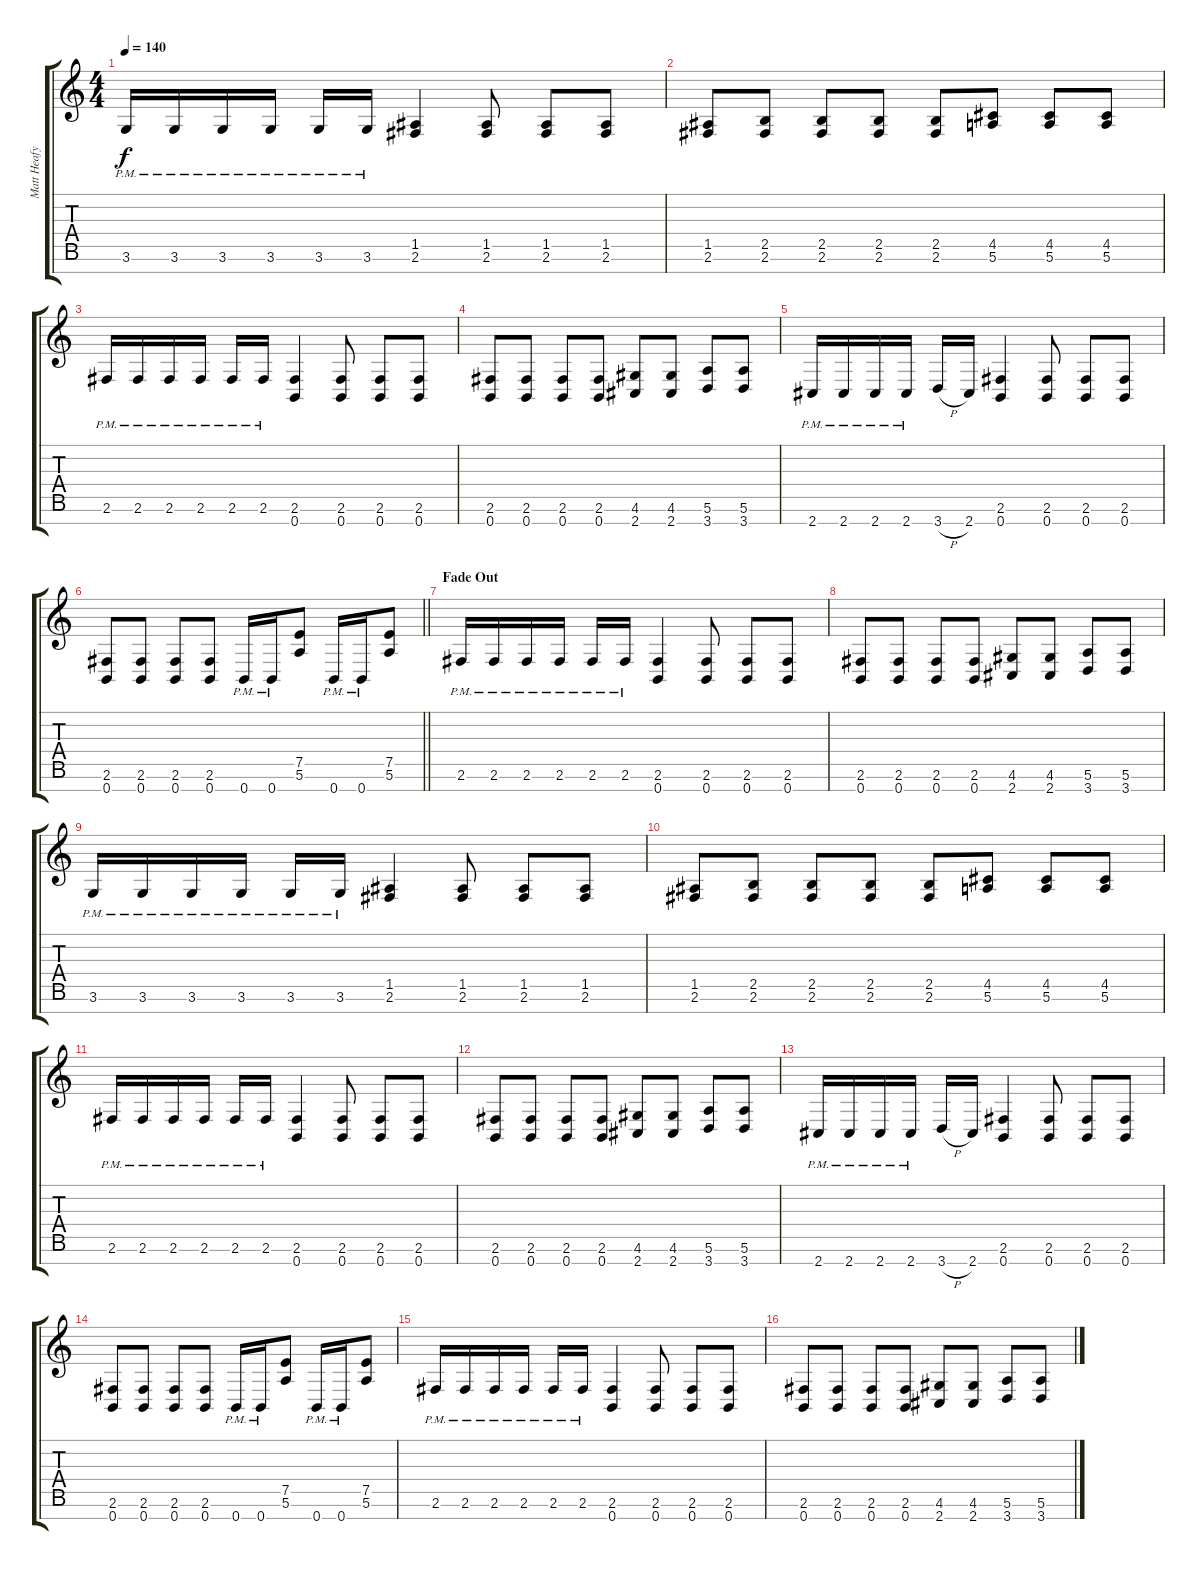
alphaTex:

\track ("Matt Heafy" "Matt Heafy") {instrument distortionguitar}
\staff {score tabs}
\tuning (E4 B3 G3 D3 A2 E2 B1) {hide}
\ts (4 4)
\tempo 140
\clef g2
\ks c
3.6{pm}.16{dy f} 3.6{pm}.16 3.6{pm}.16 3.6{pm}.16 3.6{pm}.16 3.6{pm}.16 (1.5 2.6).4 (1.5 2.6).8 (1.5 2.6).8 (1.5 2.6).8 |
(1.5 2.6).8 (2.5 2.6).8 (2.5 2.6).8 (2.5 2.6).8 (2.5 2.6).8 (4.5 5.6).8 (4.5 5.6).8 (4.5 5.6).8 |
2.6{pm}.16 2.6{pm}.16 2.6{pm}.16 2.6{pm}.16 2.6{pm}.16 2.6{pm}.16 (2.6 0.7).4 (2.6 0.7).8 (2.6 0.7).8 (2.6 0.7).8 |
(2.6 0.7).8 (2.6 0.7).8 (2.6 0.7).8 (2.6 0.7).8 (4.6 2.7).8 (4.6 2.7).8 (5.6 3.7).8 (5.6 3.7).8 |
2.7{pm}.16 2.7{pm}.16 2.7{pm}.16 2.7{pm}.16 3.7{h}.16 2.7.16 (2.6 0.7).4 (2.6 0.7).8 (2.6 0.7).8 (2.6 0.7).8 |
\barLineRight lightlight
(2.6 0.7).8 (2.6 0.7).8 (2.6 0.7).8 (2.6 0.7).8 0.7{pm}.16 0.7{pm}.16 (7.5 5.6).8 0.7{pm}.16 0.7{pm}.16 (7.5 5.6).8 |
\section ("" "Fade Out")
2.6{pm}.16 2.6{pm}.16 2.6{pm}.16 2.6{pm}.16 2.6{pm}.16 2.6{pm}.16 (2.6 0.7).4 (2.6 0.7).8 (2.6 0.7).8 (2.6 0.7).8 |
(2.6 0.7).8 (2.6 0.7).8 (2.6 0.7).8 (2.6 0.7).8 (4.6 2.7).8 (4.6 2.7).8 (5.6 3.7).8 (5.6 3.7).8 |
3.6{pm}.16 3.6{pm}.16 3.6{pm}.16 3.6{pm}.16 3.6{pm}.16 3.6{pm}.16 (1.5 2.6).4 (1.5 2.6).8 (1.5 2.6).8 (1.5 2.6).8 |
(1.5 2.6).8 (2.5 2.6).8 (2.5 2.6).8 (2.5 2.6).8 (2.5 2.6).8 (4.5 5.6).8 (4.5 5.6).8 (4.5 5.6).8 |
2.6{pm}.16 2.6{pm}.16 2.6{pm}.16 2.6{pm}.16 2.6{pm}.16 2.6{pm}.16 (2.6 0.7).4 (2.6 0.7).8 (2.6 0.7).8 (2.6 0.7).8 |
(2.6 0.7).8 (2.6 0.7).8 (2.6 0.7).8 (2.6 0.7).8 (4.6 2.7).8 (4.6 2.7).8 (5.6 3.7).8 (5.6 3.7).8 |
2.7{pm}.16 2.7{pm}.16 2.7{pm}.16 2.7{pm}.16 3.7{h}.16 2.7.16 (2.6 0.7).4 (2.6 0.7).8 (2.6 0.7).8 (2.6 0.7).8 |
(2.6 0.7).8 (2.6 0.7).8 (2.6 0.7).8 (2.6 0.7).8 0.7{pm}.16 0.7{pm}.16 (7.5 5.6).8 0.7{pm}.16 0.7{pm}.16 (7.5 5.6).8 |
2.6{pm}.16 2.6{pm}.16 2.6{pm}.16 2.6{pm}.16 2.6{pm}.16 2.6{pm}.16 (2.6 0.7).4 (2.6 0.7).8 (2.6 0.7).8 (2.6 0.7).8 |
(2.6 0.7).8 (2.6 0.7).8 (2.6 0.7).8 (2.6 0.7).8 (4.6 2.7).8 (4.6 2.7).8 (5.6 3.7).8 (5.6 3.7).8
